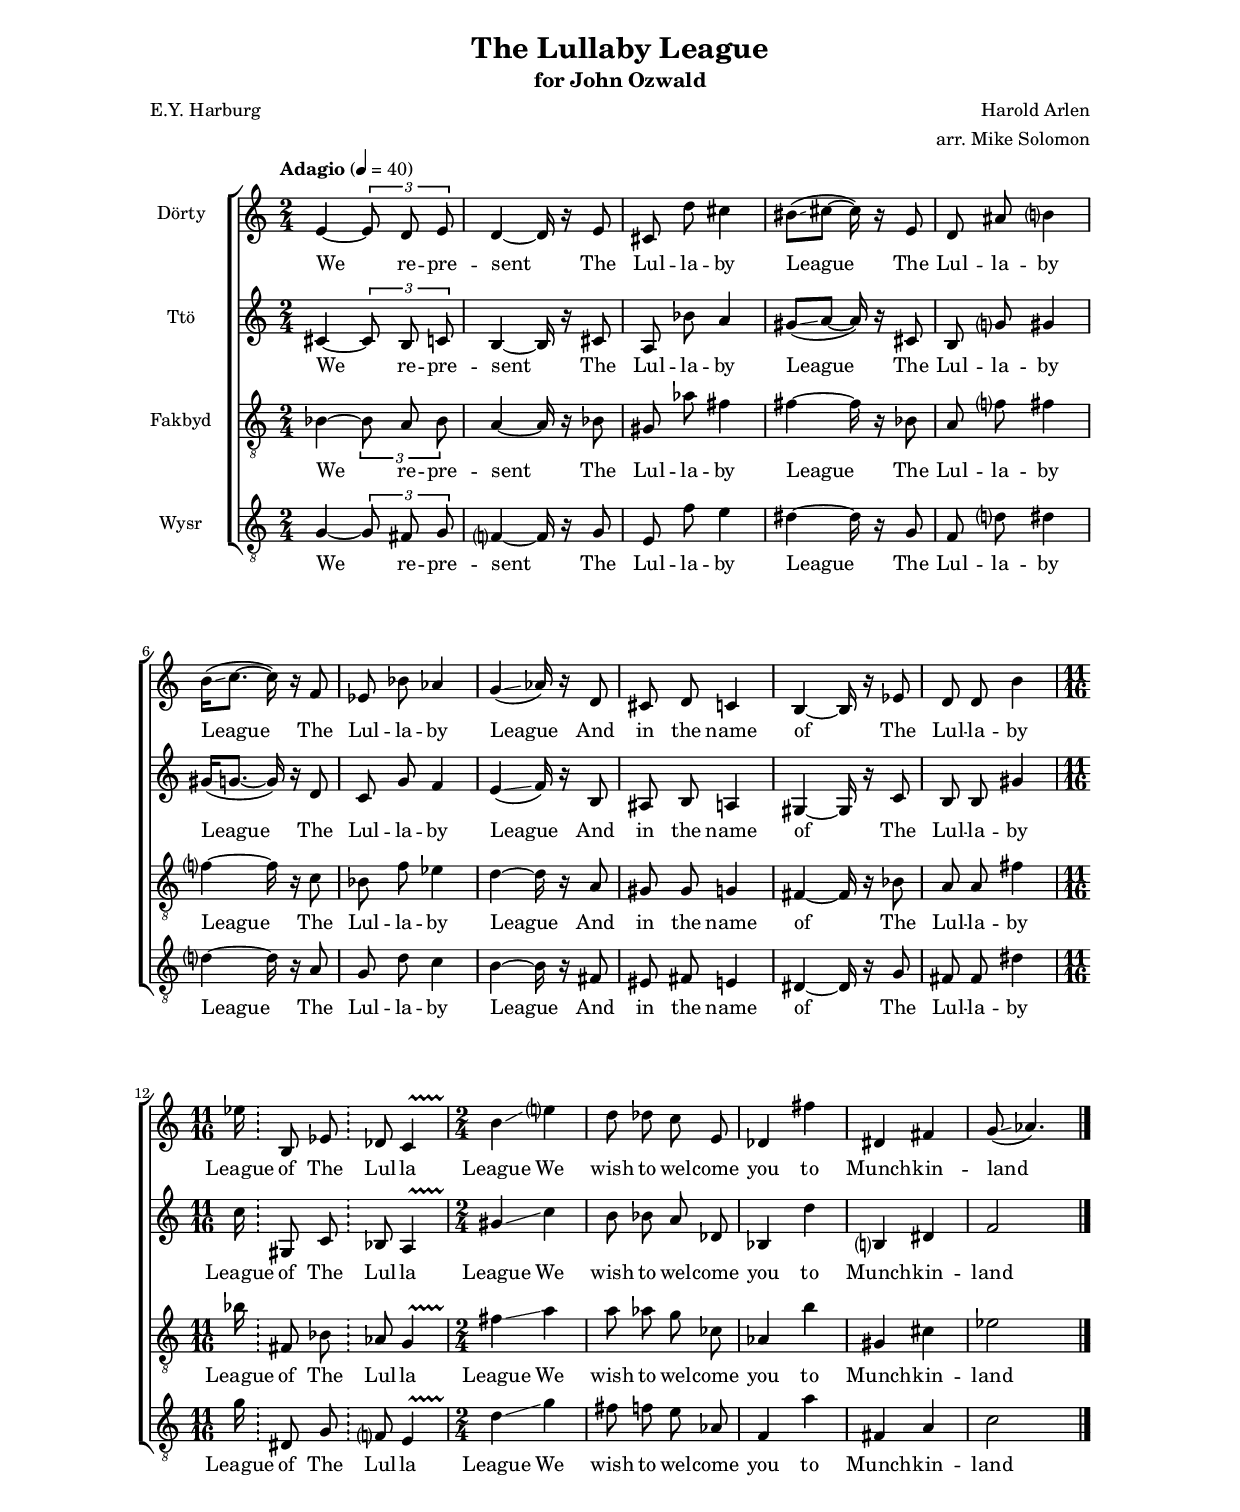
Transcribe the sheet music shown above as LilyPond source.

\version "2.17.0"
\include "stylesheet.ly"
\include "characterNames.ly"
ntrill = \override TrillSpanner #'bound-details #'left  #'text = #'()

legero = \markup \italic "legero"

\header {
  title = "The Lullaby League" %(1)"
  subtitle = \markup { for John Ozwald }
  composer = "Harold Arlen"
  poet = "E.Y. Harburg"
  arranger = "arr. Mike Solomon"
}

nothing = {}

marksLullaby = {
  \time 2/4
  \tempo "Adagio" 4=40
  s2*11 |
  \time 11/16
  s16 \bar "!"
  s4 \bar "!"
  s4.
  \time 2/4
  s2*5 \bar "|."
}

prefatoryMatterLullaby = {
  %\key aes \major
  #(set-accidental-style 'modern-cautionary)
  
}

sopranoLullaby = \relative c' { \autoBeamOff
  \prefatoryMatterLullaby
  e4 ~ \times 2/3 { e8 d e } |
  d4 ~ d16 r e8 |
  cis8 d' cis4 |
  bis8 [ ( \glissando cis8 ] ~ cis16 ) r e,8 |
  d ais' b4 |
  b16 ( [ \glissando c8. ] ~ c16 ) r f,8 |
  ees bes' aes4 |
  g4 ( \glissando aes16 ) r d,8 |
  cis8 d c4 |
  b4 ~ b16 r ees8 |
  d d b'4 |
  %\time 9/16
  ees16 b,8 ees des \ntrill c4\startTrillSpan |
  %\time 6/16
  %\time 2/4
  b'4\stopTrillSpan \glissando e4 |
  %\time 2/4
  %d8 des c b |
  %des,4 fis' |
  d8 des c e, |
  des4 fis' |
  dis,4 fis | %%% DOM
  g8 ( \glissando aes4. ) | %%%ton in sop, ab everywhere else, slides up
}

sopranoLullabyWords = \lyricmode {
  We re -- pre -- sent
  The Lul -- la -- by League
  The Lul -- la -- by League
  The Lul -- la -- by League
  And in the name of
  The Lul -- la -- by League
  of
  The Lul -- la
  League
  We wish to wel -- come you to
  Munch -- kin -- land
}

mezzoLullaby = \relative c' { \autoBeamOff
  \prefatoryMatterLullaby
  cis4 ~ \times 2/3 { cis8 b c } |
  b4 ~ b16 r cis8 |
  a8 bes' a4 |
  gis8 [ ( \glissando a ~ ] a16 ) r cis,8 |
  b g' gis4 |
  gis16 [ ( \glissando g8. ~ ] g16 ) r d8 |
  c g' f4 |
  e4 ( \glissando f16 ) r b,8 |
  ais8 b a4 |
  gis4 ~ gis16 r c8 |
  b b gis'4 |
  c16 gis,8 c bes8 \ntrill a4\startTrillSpan |
  gis'4\stopTrillSpan \glissando c |
  %b8 bes a gis |
  %bes,4 d' |
  b8 bes a des, |
  bes4 d' |
  b, dis |
  f2 |
}

mezzoLullabyWords = \lyricmode {
  We re -- pre -- sent
  The Lul -- la -- by League
  The Lul -- la -- by League
  The Lul -- la -- by League
  And in the name of
  The Lul -- la -- by League
  of
  The Lul -- la
  League
  We wish to wel -- come you to
  Munch -- kin -- land
}

altoLullaby = \relative c' { \autoBeamOff
  \prefatoryMatterLullaby
  \clef "treble_8"
  bes4 ~ \times 2/3 { bes8 a bes } |
  a4 ~ a16 r bes8 |
  gis8 aes' fis4 |
  fis4 ~ fis16 r bes,8 |
  a f' fis4 |
  f4 ~ f16 r c8 |
  bes f' ees4 |
  d4 ~ d16 r a8 |
  gis gis g4 |
  fis4 ~ fis16 r bes8 |
  a a fis'4 |
  bes16 fis,8 bes aes \ntrill g4\startTrillSpan |
  fis'4\stopTrillSpan \glissando a |
  %a8 aes g fis |
  %aes,4 b' |
  a8 aes g ces, |
  aes4 b' |
  gis, cis |
  ees2 |
}

altoLullabyWords = \lyricmode {
  We re -- pre -- sent
  The Lul -- la -- by League
  The Lul -- la -- by League
  The Lul -- la -- by League
  And in the name of
  The Lul -- la -- by League
  of
  The Lul -- la
  League
  We wish to wel -- come you to
  Munch -- kin -- land
}

tenorLullaby = \relative c' {
  \autoBeamOff
  \clef "treble_8"
  \prefatoryMatterLullaby
  g4 ~ \times 2/3 { g8 fis g } |
  f4 ~ f16 r g8 |
  e f' e4 |
  dis4 ~ dis16 r g,8 |
  f d' dis4 |
  d4 ~ d16 r a8 |
  g d' c4 |
  b ~ b16 r fis8 |
  eis fis e4 |
  dis ~ dis16 r g8 |
  fis fis dis'4 | 
  g16 dis,8 g f \ntrill e4\startTrillSpan |
  d'4\stopTrillSpan \glissando g |
  %fis8 f e dis |
  %f,4 a' |
  fis8 f e aes, |
  f4 a' |
  fis, a | 
  c2 |
}

tenorLullabyWords = \lyricmode {
  We re -- pre -- sent
  The Lul -- la -- by League
  The Lul -- la -- by League
  The Lul -- la -- by League
  And in the name of
  The Lul -- la -- by League
  of
  The Lul -- la
  League
  We wish to wel -- come you to
  Munch -- kin -- land
}

bassLullaby = \relative c { \autoBeamOff
  \prefatoryMatterLullaby
  \clef bass
  R2*8 |
}

bassLullabyWords = \lyricmode {
}

%%% SCORE

\score {
  \new ChoirStaff <<
    \new Staff \with { instrumentName = \dortyName %shortInstrumentName = #"M."
} <<
      \new Voice = "sopranoLullaby" { << { \numericTimeSignature
        \sopranoLullaby
      } {
        \marksLullaby
      } {
        \nothing
      }>> }
      \new Lyrics \lyricsto "sopranoLullaby" {
        \sopranoLullabyWords
      }
    >>
    \new Staff \with { instrumentName = \ttoName %shortInstrumentName = #"E."
} <<
      \new Voice = "mezzoLullaby" { << { \numericTimeSignature
        \mezzoLullaby
      } {
        \nothing
      } >> }
      \new Lyrics \lyricsto "mezzoLullaby" {
        \mezzoLullabyWords
      }
    >>
    \new Staff \with { instrumentName = \fakbydName %shortInstrumentName = #"Mk."
} <<
      \new Voice = "altoLullaby" { << { \numericTimeSignature
        \altoLullaby
      } {
        \nothing
      } >> }
      \new Lyrics \lyricsto "altoLullaby" {
        \altoLullabyWords
      }
    >>
    \new Staff \with { instrumentName = \wysrName %shortInstrumentName = #"R."
} <<
      \new Voice = "tenorLullaby" { << { \numericTimeSignature
        \tenorLullaby
      } {
        \nothing
      } >> }
      \new Lyrics \lyricsto "tenorLullaby" {
        \tenorLullabyWords
      }
    >>
%    \new Staff \with { instrumentName = \wysrName %shortInstrumentName = #"P." %\markup { \concat { E \super u . } }
%} <<
%      \new Voice = "bassLullaby" { << { \numericTimeSignature
%        \bassLullaby
%      } {
%        \nothing
%      } >> }
%      \new Lyrics \lyricsto "bassLullaby" {
%        \bassLullabyWords
%      }
%    >>
  >>
  \layout {
    \context {
      \Voice
      \override TextScript #'layer = #6
      \override NoteHead #'layer = #7
      \override Glissando #'breakable = ##t
      \override TupletNumber #'breakable = ##t
      \override TupletBracket #'breakable = ##t
      \override DynamicLineSpanner.direction = #UP
      \remove "Forbid_line_break_engraver"
    }
    \context {
      \Staff
      \consists "Metronome_mark_engraver"
      \override TimeSignature #'style = #'numbered
      \override StaffSymbol #'layer = #4
      \override TimeSignature #'layer = #3
      \override TimeSignature #'whiteout = ##t
    }
    \context {
      \Lyrics
      %\override LyricText #'whiteout = ##t
      \override LyricText #'layer = #6
    }
    \context {
      \Score
      \remove "Metronome_mark_engraver"
      \override NonMusicalPaperColumn #'allow-loose-spacing = ##f
    }
  }
}

%{
%%% piano redux

\score {
  \new PianoStaff <<
    \new Staff <<
      \new Voice = "1" { \voiceOne << \sopranoLullaby \marksLullaby >> }
      \new Voice = "2" { \voiceTwo \mezzoLullaby }
      \new Voice = "3" { \voiceThree \altoLullaby }
    >>
    \new Staff <<
      \new Voice = "4" { \voiceOne \tenorLullaby }
      \new Voice = "5" { \voiceTwo \bassLullaby }
    >>
  >>
  \layout {
    \context {
      \Voice
      \override TextScript #'layer = #6
      \override NoteHead #'layer = #7
      \override Glissando #'breakable = ##t
      \override TupletNumber #'breakable = ##t
      \override TupletBracket #'breakable = ##t
      \override Hairpin.direction = #UP
      \override DynamicText.direction = #UP
      \remove "Forbid_line_break_engraver"
    }
    \context {
      \Staff
      \consists "Metronome_mark_engraver"
      \override TimeSignature #'style = #'numbered
      \override StaffSymbol #'layer = #4
      \override TimeSignature #'layer = #3
      \override DynamicLineSpanner.direction = #UP
      \override TimeSignature #'whiteout = ##t
    }
    \context {
      \Lyrics
      %\override LyricText #'whiteout = ##t
      \override LyricText #'layer = #6
    }
    \context {
      \Score
      \remove "Metronome_mark_engraver"
      \override NonMusicalPaperColumn #'allow-loose-spacing = ##f
    }
  }
}
%}
%%% MIDI

\score {
  \new ChoirStaff <<
    \new Staff \with { instrumentName = \bitchName %shortInstrumentName = #"M."
} <<
      \new Voice = "sopranoLullaby" { << { \numericTimeSignature
        \sopranoLullaby
      } {
        \marksLullaby
      } >> }
      \new Lyrics \lyricsto "sopranoLullaby" {
        \sopranoLullabyWords
      }
    >>
    \new Staff \with { instrumentName = \dortyName %shortInstrumentName = #"E."
} <<
      \new Voice = "mezzoLullaby" { \numericTimeSignature
        \mezzoLullaby
      }
      \new Lyrics \lyricsto "mezzoLullaby" {
        \mezzoLullabyWords
      }
    >>
    \new Staff \with { instrumentName = \ttoName %shortInstrumentName = #"Mk."
} <<
      \new Voice = "altoLullaby" { \numericTimeSignature
        \altoLullaby
      }
      \new Lyrics \lyricsto "altoLullaby" {
        \altoLullabyWords
      }
    >>
    \new Staff \with { instrumentName = \fakbydName %shortInstrumentName = #"R."
} <<
      \new Voice = "tenorLullaby" { \numericTimeSignature
        \tenorLullaby
      }
      \new Lyrics \lyricsto "tenorLullaby" {
        \tenorLullabyWords
      }
    >>
%    \new Staff \with { instrumentName = \wysrName %shortInstrumentName = #"P." %\markup { \concat { E \super u . } }
%} <<
%      \new Voice = "bassLullaby" { \numericTimeSignature
%        \bassLullaby
%      }
%      \new Lyrics \lyricsto "bassLullaby" {
%        \bassLullabyWords
%      }
%    >>
  >>
  \midi {}
}
